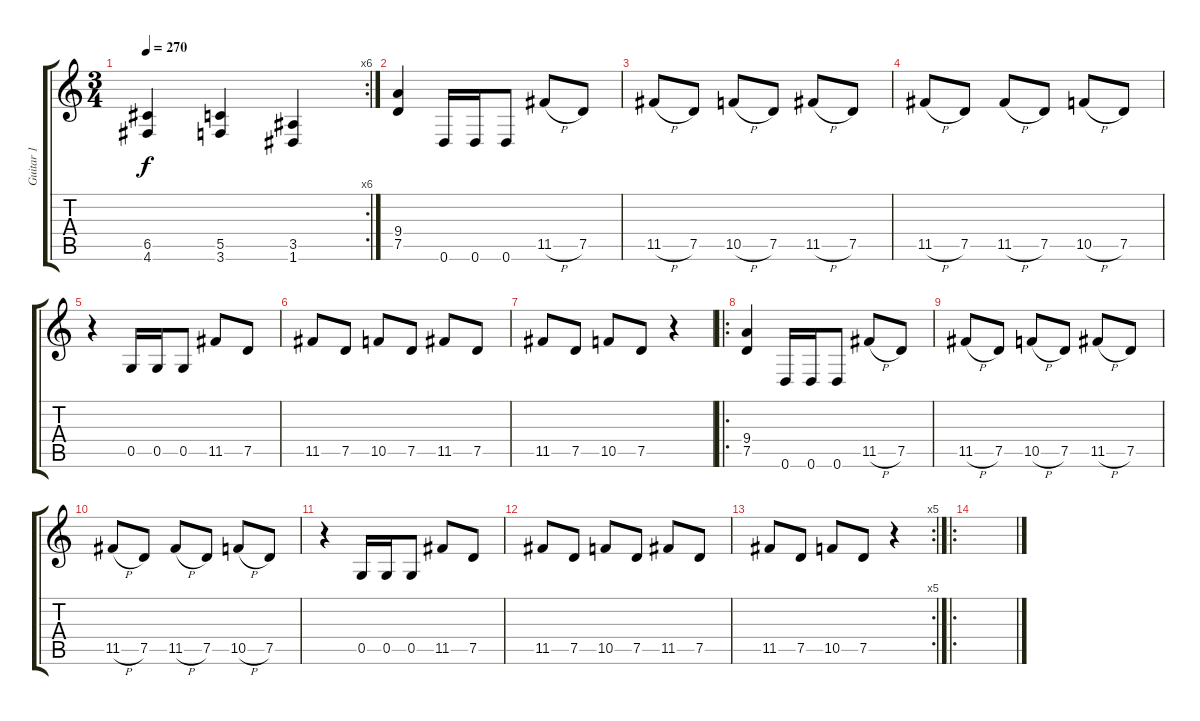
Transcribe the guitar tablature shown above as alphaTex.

\track ("Guitar 1" "Guitar 1") {instrument distortionguitar}
\staff {score tabs}
\tuning (D4 A3 F3 C3 G2 D2) {hide}
\rc 6
\ts (3 4)
\tempo 270
\clef g2
\ks c
(6.5 4.6).4{dy f} (5.5 3.6).4 (3.5 1.6).4 |
(9.4 7.5).4 0.6.16 0.6.16 0.6.8 11.5{h}.8 7.5.8 |
11.5{h}.8 7.5.8 10.5{h}.8 7.5.8 11.5{h}.8 7.5.8 |
11.5{h}.8 7.5.8 11.5{h}.8 7.5.8 10.5{h}.8 7.5.8 |
r.4 0.5.16 0.5.16 0.5.8 11.5.8 7.5.8 |
11.5.8 7.5.8 10.5.8 7.5.8 11.5.8 7.5.8 |
11.5.8 7.5.8 10.5.8 7.5.8 r.4 |
\ro
(9.4 7.5).4 0.6.16 0.6.16 0.6.8 11.5{h}.8 7.5.8 |
11.5{h}.8 7.5.8 10.5{h}.8 7.5.8 11.5{h}.8 7.5.8 |
11.5{h}.8 7.5.8 11.5{h}.8 7.5.8 10.5{h}.8 7.5.8 |
r.4 0.5.16 0.5.16 0.5.8 11.5.8 7.5.8 |
11.5.8 7.5.8 10.5.8 7.5.8 11.5.8 7.5.8 |
\rc 5
11.5.8 7.5.8 10.5.8 7.5.8 r.4 |
\ro
